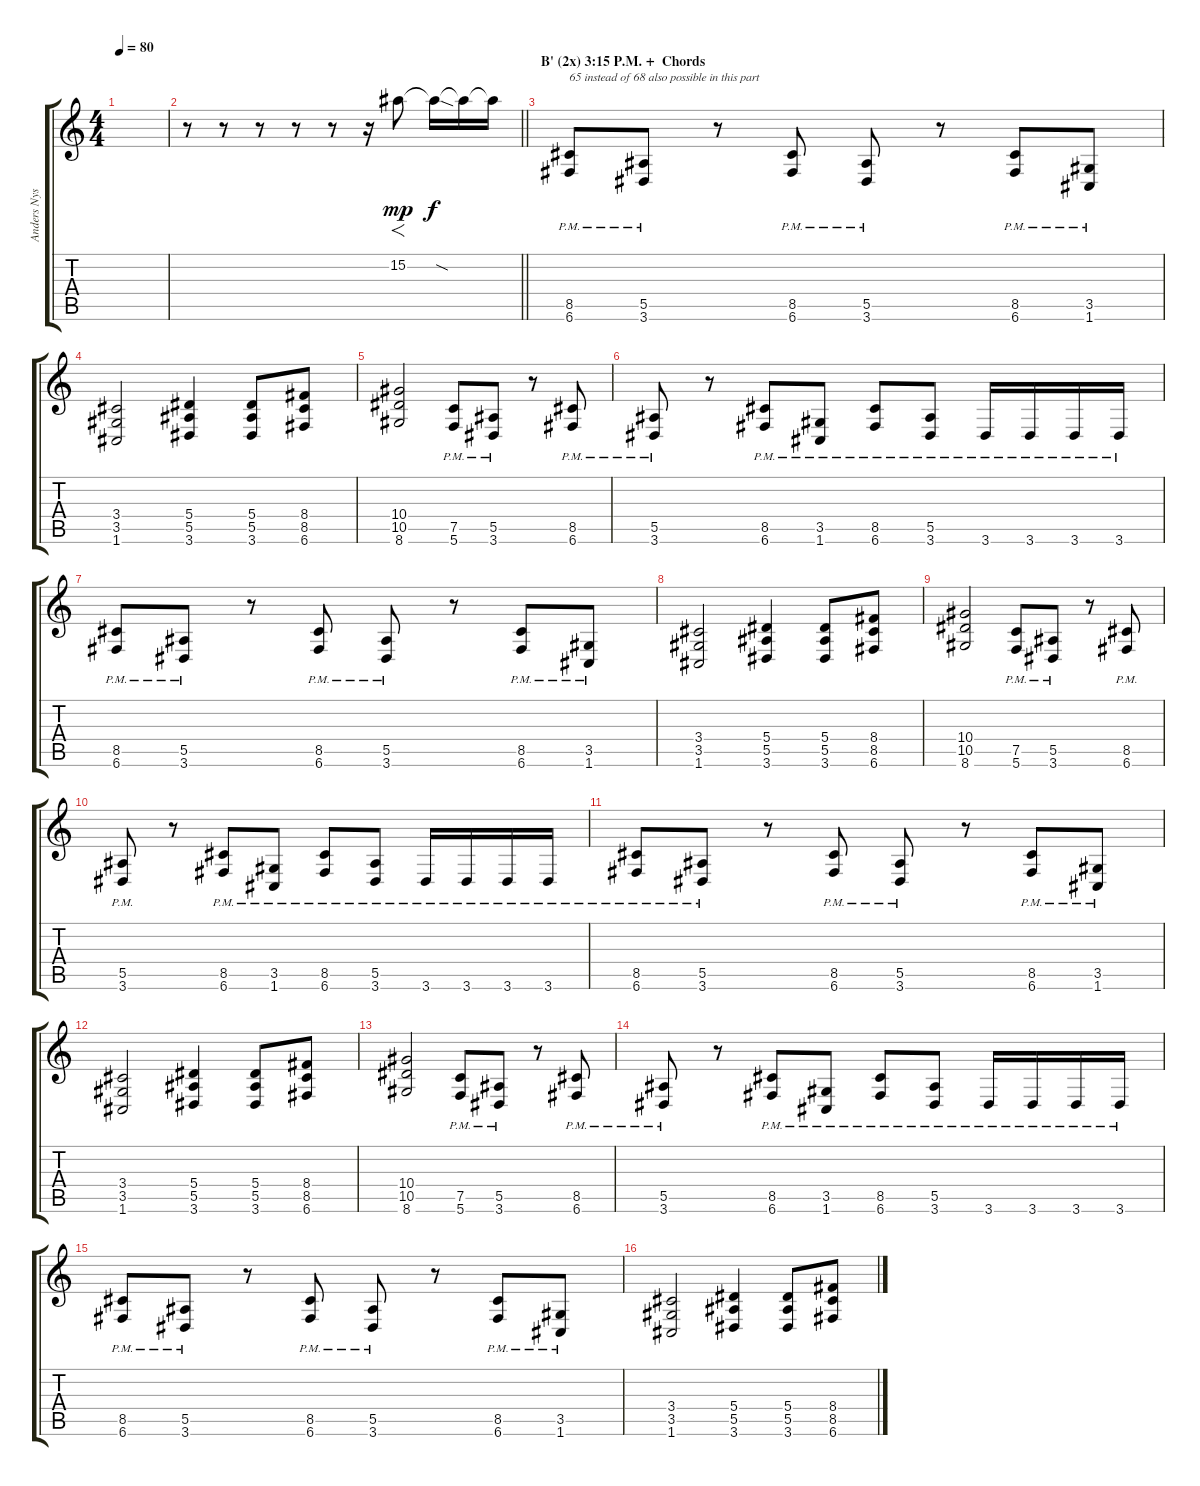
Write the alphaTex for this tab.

\track ("Anders Nyström (Lead Guitar)" "Anders Nys") {instrument distortionguitar}
\staff {score tabs}
\tuning (C4 G3 Eb3 Bb2 F2 C2) {hide}
\ts (4 4)
\tempo 80
\clef g2
\ks c
|
\barLineRight lightlight
r.8 r.8 r.8 r.8 r.8 r.16 15.2.8{f dy mp} 15.2{sod t}.16{dy f} 15.2{t}.16 15.2{t}.16 |
\section ("" "B' (2x) 3:15 P.M. +  Chords")
(8.5{pm} 6.6{pm}).8{txt "65 instead of 68 also possible in this part" instrument distortionguitar} (5.5{pm} 3.6{pm}).8 r.8 (8.5{pm} 6.6{pm}).8 (5.5{pm} 3.6{pm}).8 r.8 (8.5{pm} 6.6{pm}).8 (3.5{pm} 1.6{pm}).8 |
(3.4 3.5 1.6).2 (5.4 5.5 3.6).4 (5.4 5.5 3.6).8 (8.4 8.5 6.6).8 |
(10.4 10.5 8.6).2 (7.5{pm} 5.6{pm}).8 (5.5{pm} 3.6{pm}).8 r.8 (8.5{pm} 6.6{pm}).8 |
(5.5{pm} 3.6{pm}).8 r.8 (8.5{pm} 6.6{pm}).8 (3.5{pm} 1.6{pm}).8 (8.5{pm} 6.6{pm}).8 (5.5{pm} 3.6{pm}).8 3.6{pm}.16 3.6{pm}.16 3.6{pm}.16 3.6{pm}.16 |
(8.5{pm} 6.6{pm}).8 (5.5{pm} 3.6{pm}).8 r.8 (8.5{pm} 6.6{pm}).8 (5.5{pm} 3.6{pm}).8 r.8 (8.5{pm} 6.6{pm}).8 (3.5{pm} 1.6{pm}).8 |
(3.4 3.5 1.6).2 (5.4 5.5 3.6).4 (5.4 5.5 3.6).8 (8.4 8.5 6.6).8 |
(10.4 10.5 8.6).2 (7.5{pm} 5.6{pm}).8 (5.5{pm} 3.6{pm}).8 r.8 (8.5{pm} 6.6{pm}).8 |
(5.5{pm} 3.6{pm}).8 r.8 (8.5{pm} 6.6{pm}).8 (3.5{pm} 1.6{pm}).8 (8.5{pm} 6.6{pm}).8 (5.5{pm} 3.6{pm}).8 3.6{pm}.16 3.6{pm}.16 3.6{pm}.16 3.6{pm}.16 |
(8.5{pm} 6.6{pm}).8 (5.5{pm} 3.6{pm}).8 r.8 (8.5{pm} 6.6{pm}).8 (5.5{pm} 3.6{pm}).8 r.8 (8.5{pm} 6.6{pm}).8 (3.5{pm} 1.6{pm}).8 |
(3.4 3.5 1.6).2 (5.4 5.5 3.6).4 (5.4 5.5 3.6).8 (8.4 8.5 6.6).8 |
(10.4 10.5 8.6).2 (7.5{pm} 5.6{pm}).8 (5.5{pm} 3.6{pm}).8 r.8 (8.5{pm} 6.6{pm}).8 |
(5.5{pm} 3.6{pm}).8 r.8 (8.5{pm} 6.6{pm}).8 (3.5{pm} 1.6{pm}).8 (8.5{pm} 6.6{pm}).8 (5.5{pm} 3.6{pm}).8 3.6{pm}.16 3.6{pm}.16 3.6{pm}.16 3.6{pm}.16 |
(8.5{pm} 6.6{pm}).8 (5.5{pm} 3.6{pm}).8 r.8 (8.5{pm} 6.6{pm}).8 (5.5{pm} 3.6{pm}).8 r.8 (8.5{pm} 6.6{pm}).8 (3.5{pm} 1.6{pm}).8 |
(3.4 3.5 1.6).2 (5.4 5.5 3.6).4 (5.4 5.5 3.6).8 (8.4 8.5 6.6).8
